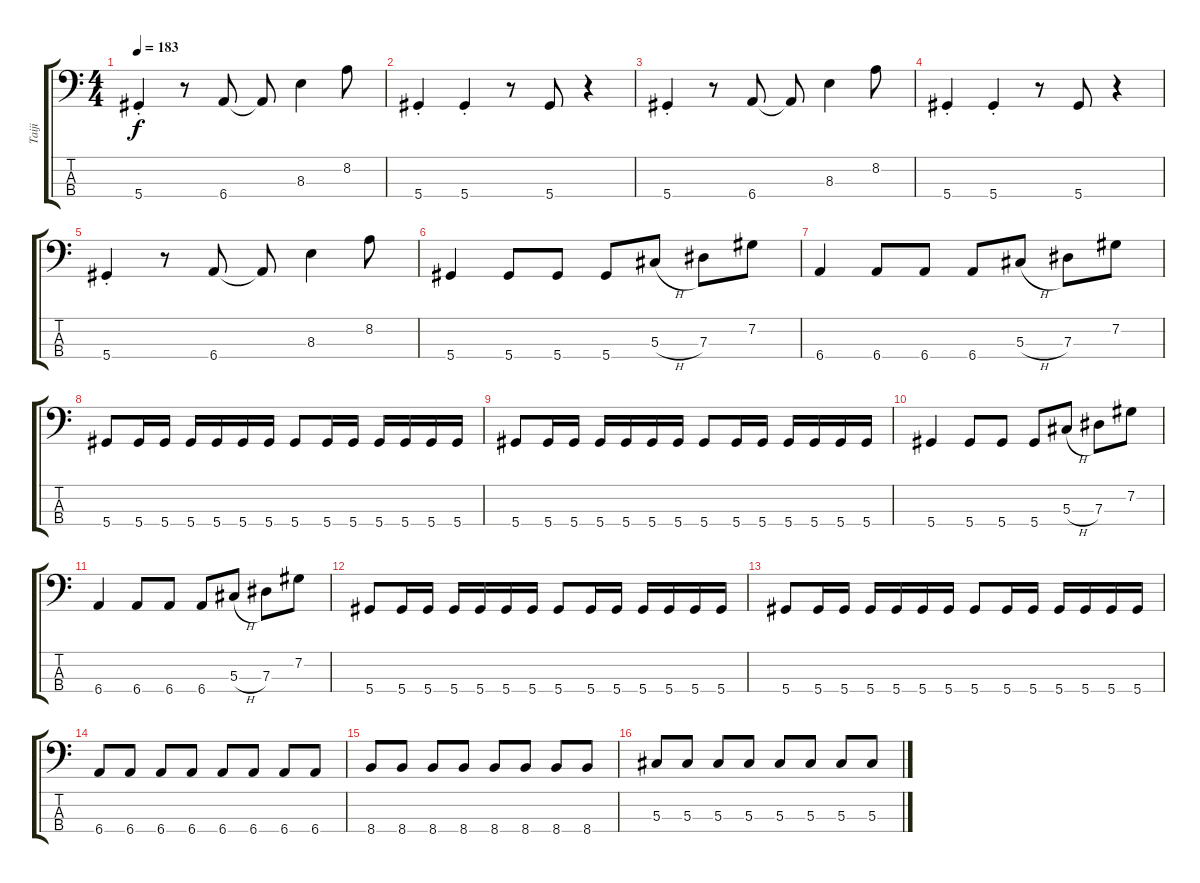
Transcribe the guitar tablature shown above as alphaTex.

\track ("Taiji" "Taiji") {instrument electricbasspick}
\staff {score tabs}
\tuning (Gb2 Db2 Ab1 Eb1) {hide}
\ts (4 4)
\tempo 183
\clef f4
\ks c
5.4{st}.4{dy f} r.8 6.4.8 6.4{t}.8 8.3.4 8.2.8 |
5.4{st}.4 5.4{st}.4 r.8 5.4.8 r.4 |
5.4{st}.4 r.8 6.4.8 6.4{t}.8 8.3.4 8.2.8 |
5.4{st}.4 5.4{st}.4 r.8 5.4.8 r.4 |
5.4{st}.4 r.8 6.4.8 6.4{t}.8 8.3.4 8.2.8 |
5.4.4 5.4.8 5.4.8 5.4.8 5.3{h}.8 7.3.8 7.2.8 |
6.4.4 6.4.8 6.4.8 6.4.8 5.3{h}.8 7.3.8 7.2.8 |
5.4.8 5.4.16 5.4.16 5.4.16 5.4.16 5.4.16 5.4.16 5.4.8 5.4.16 5.4.16 5.4.16 5.4.16 5.4.16 5.4.16 |
5.4.8 5.4.16 5.4.16 5.4.16 5.4.16 5.4.16 5.4.16 5.4.8 5.4.16 5.4.16 5.4.16 5.4.16 5.4.16 5.4.16 |
5.4.4 5.4.8 5.4.8 5.4.8 5.3{h}.8 7.3.8 7.2.8 |
6.4.4 6.4.8 6.4.8 6.4.8 5.3{h}.8 7.3.8 7.2.8 |
5.4.8 5.4.16 5.4.16 5.4.16 5.4.16 5.4.16 5.4.16 5.4.8 5.4.16 5.4.16 5.4.16 5.4.16 5.4.16 5.4.16 |
5.4.8 5.4.16 5.4.16 5.4.16 5.4.16 5.4.16 5.4.16 5.4.8 5.4.16 5.4.16 5.4.16 5.4.16 5.4.16 5.4.16 |
6.4.8 6.4.8 6.4.8 6.4.8 6.4.8 6.4.8 6.4.8 6.4.8 |
8.4.8 8.4.8 8.4.8 8.4.8 8.4.8 8.4.8 8.4.8 8.4.8 |
5.3.8 5.3.8 5.3.8 5.3.8 5.3.8 5.3.8 5.3.8 5.3.8
